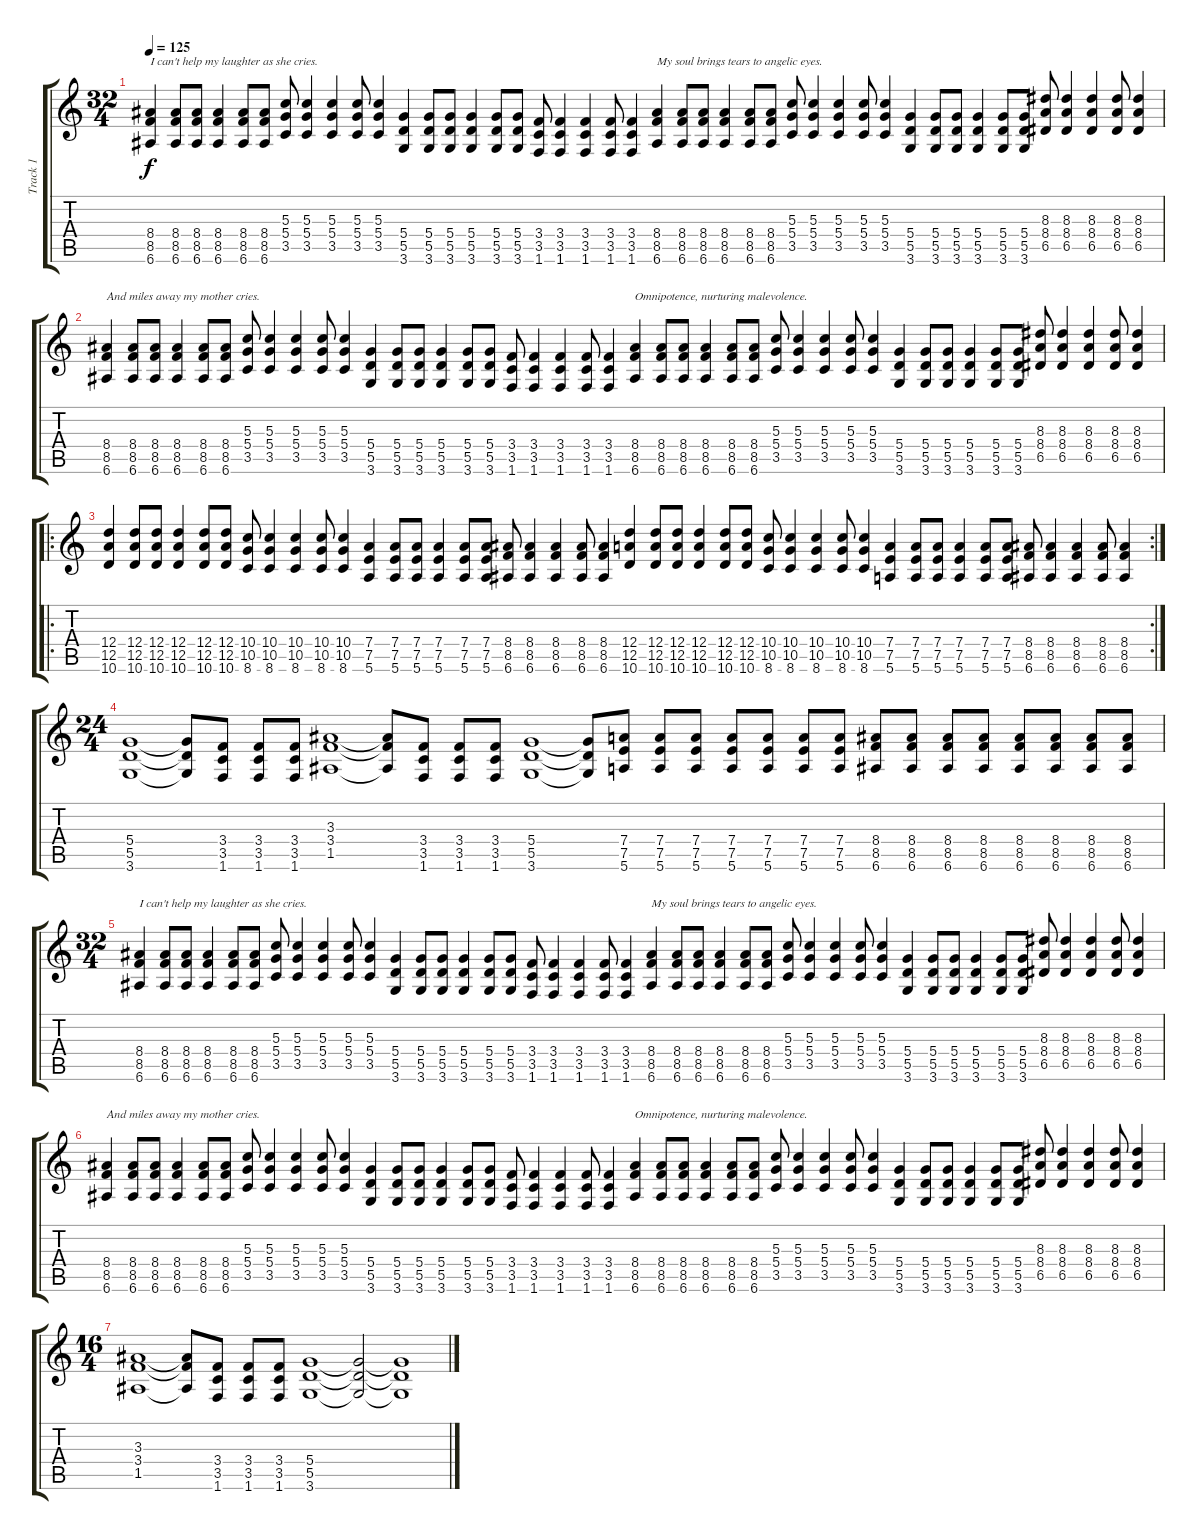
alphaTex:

\track ("Track 1" "Track 1") {instrument electricguitarclean}
\staff {score tabs}
\tuning (E4 B3 G3 D3 A2 E2) {hide}
\ts (32 4)
\tempo 125
\clef g2
\ks c
(8.4 8.5 6.6).4{txt "I can't help my laughter as she cries." dy f} (8.4 8.5 6.6).8 (8.4 8.5 6.6).8 (8.4 8.5 6.6).4 (8.4 8.5 6.6).8 (8.4 8.5 6.6).8 (5.3 5.4 3.5).8 (5.3 5.4 3.5).4 (5.3 5.4 3.5).4 (5.3 5.4 3.5).8 (5.3 5.4 3.5).4 (5.4 5.5 3.6).4 (5.4 5.5 3.6).8 (5.4 5.5 3.6).8 (5.4 5.5 3.6).4 (5.4 5.5 3.6).8 (5.4 5.5 3.6).8 (3.4 3.5 1.6).8 (3.4 3.5 1.6).4 (3.4 3.5 1.6).4 (3.4 3.5 1.6).8 (3.4 3.5 1.6).4 (8.4 8.5 6.6).4{txt "My soul brings tears to angelic eyes."} (8.4 8.5 6.6).8 (8.4 8.5 6.6).8 (8.4 8.5 6.6).4 (8.4 8.5 6.6).8 (8.4 8.5 6.6).8 (5.3 5.4 3.5).8 (5.3 5.4 3.5).4 (5.3 5.4 3.5).4 (5.3 5.4 3.5).8 (5.3 5.4 3.5).4 (5.4 5.5 3.6).4 (5.4 5.5 3.6).8 (5.4 5.5 3.6).8 (5.4 5.5 3.6).4 (5.4 5.5 3.6).8 (5.4 5.5 3.6).8 (8.3 8.4 6.5).8 (8.3 8.4 6.5).4 (8.3 8.4 6.5).4 (8.3 8.4 6.5).8 (8.3 8.4 6.5).4 |
(8.4 8.5 6.6).4{txt "And miles away my mother cries."} (8.4 8.5 6.6).8 (8.4 8.5 6.6).8 (8.4 8.5 6.6).4 (8.4 8.5 6.6).8 (8.4 8.5 6.6).8 (5.3 5.4 3.5).8 (5.3 5.4 3.5).4 (5.3 5.4 3.5).4 (5.3 5.4 3.5).8 (5.3 5.4 3.5).4 (5.4 5.5 3.6).4 (5.4 5.5 3.6).8 (5.4 5.5 3.6).8 (5.4 5.5 3.6).4 (5.4 5.5 3.6).8 (5.4 5.5 3.6).8 (3.4 3.5 1.6).8 (3.4 3.5 1.6).4 (3.4 3.5 1.6).4 (3.4 3.5 1.6).8 (3.4 3.5 1.6).4 (8.4 8.5 6.6).4{txt "Omnipotence, nurturing malevolence."} (8.4 8.5 6.6).8 (8.4 8.5 6.6).8 (8.4 8.5 6.6).4 (8.4 8.5 6.6).8 (8.4 8.5 6.6).8 (5.3 5.4 3.5).8 (5.3 5.4 3.5).4 (5.3 5.4 3.5).4 (5.3 5.4 3.5).8 (5.3 5.4 3.5).4 (5.4 5.5 3.6).4 (5.4 5.5 3.6).8 (5.4 5.5 3.6).8 (5.4 5.5 3.6).4 (5.4 5.5 3.6).8 (5.4 5.5 3.6).8 (8.3 8.4 6.5).8 (8.3 8.4 6.5).4 (8.3 8.4 6.5).4 (8.3 8.4 6.5).8 (8.3 8.4 6.5).4 |
\ro
\rc 2
(12.4 12.5 10.6).4 (12.4 12.5 10.6).8 (12.4 12.5 10.6).8 (12.4 12.5 10.6).4 (12.4 12.5 10.6).8 (12.4 12.5 10.6).8 (10.4 10.5 8.6).8 (10.4 10.5 8.6).4 (10.4 10.5 8.6).4 (10.4 10.5 8.6).8 (10.4 10.5 8.6).4 (7.4 7.5 5.6).4 (7.4 7.5 5.6).8 (7.4 7.5 5.6).8 (7.4 7.5 5.6).4 (7.4 7.5 5.6).8 (7.4 7.5 5.6).8 (8.4 8.5 6.6).8 (8.4 8.5 6.6).4 (8.4 8.5 6.6).4 (8.4 8.5 6.6).8 (8.4 8.5 6.6).4 (12.4 12.5 10.6).4 (12.4 12.5 10.6).8 (12.4 12.5 10.6).8 (12.4 12.5 10.6).4 (12.4 12.5 10.6).8 (12.4 12.5 10.6).8 (10.4 10.5 8.6).8 (10.4 10.5 8.6).4 (10.4 10.5 8.6).4 (10.4 10.5 8.6).8 (10.4 10.5 8.6).4 (7.4 7.5 5.6).4 (7.4 7.5 5.6).8 (7.4 7.5 5.6).8 (7.4 7.5 5.6).4 (7.4 7.5 5.6).8 (7.4 7.5 5.6).8 (8.4 8.5 6.6).8 (8.4 8.5 6.6).4 (8.4 8.5 6.6).4 (8.4 8.5 6.6).8 (8.4 8.5 6.6).4 |
\ts (24 4)
(5.4 5.5 3.6).1 (5.4{t} 5.5{t} 3.6{t}).8 (3.4 3.5 1.6).8 (3.4 3.5 1.6).8 (3.4 3.5 1.6).8 (3.3 3.4 1.5).1 (3.3{t} 3.4{t} 1.5{t}).8 (3.4 3.5 1.6).8 (3.4 3.5 1.6).8 (3.4 3.5 1.6).8 (5.4 5.5 3.6).1 (5.4{t} 5.5{t} 3.6{t}).8 (7.4 7.5 5.6).8 (7.4 7.5 5.6).8 (7.4 7.5 5.6).8 (7.4 7.5 5.6).8 (7.4 7.5 5.6).8 (7.4 7.5 5.6).8 (7.4 7.5 5.6).8 (8.4 8.5 6.6).8 (8.4 8.5 6.6).8 (8.4 8.5 6.6).8 (8.4 8.5 6.6).8 (8.4 8.5 6.6).8 (8.4 8.5 6.6).8 (8.4 8.5 6.6).8 (8.4 8.5 6.6).8 |
\ts (32 4)
(8.4 8.5 6.6).4{txt "I can't help my laughter as she cries."} (8.4 8.5 6.6).8 (8.4 8.5 6.6).8 (8.4 8.5 6.6).4 (8.4 8.5 6.6).8 (8.4 8.5 6.6).8 (5.3 5.4 3.5).8 (5.3 5.4 3.5).4 (5.3 5.4 3.5).4 (5.3 5.4 3.5).8 (5.3 5.4 3.5).4 (5.4 5.5 3.6).4 (5.4 5.5 3.6).8 (5.4 5.5 3.6).8 (5.4 5.5 3.6).4 (5.4 5.5 3.6).8 (5.4 5.5 3.6).8 (3.4 3.5 1.6).8 (3.4 3.5 1.6).4 (3.4 3.5 1.6).4 (3.4 3.5 1.6).8 (3.4 3.5 1.6).4 (8.4 8.5 6.6).4{txt "My soul brings tears to angelic eyes."} (8.4 8.5 6.6).8 (8.4 8.5 6.6).8 (8.4 8.5 6.6).4 (8.4 8.5 6.6).8 (8.4 8.5 6.6).8 (5.3 5.4 3.5).8 (5.3 5.4 3.5).4 (5.3 5.4 3.5).4 (5.3 5.4 3.5).8 (5.3 5.4 3.5).4 (5.4 5.5 3.6).4 (5.4 5.5 3.6).8 (5.4 5.5 3.6).8 (5.4 5.5 3.6).4 (5.4 5.5 3.6).8 (5.4 5.5 3.6).8 (8.3 8.4 6.5).8 (8.3 8.4 6.5).4 (8.3 8.4 6.5).4 (8.3 8.4 6.5).8 (8.3 8.4 6.5).4 |
(8.4 8.5 6.6).4{txt "And miles away my mother cries."} (8.4 8.5 6.6).8 (8.4 8.5 6.6).8 (8.4 8.5 6.6).4 (8.4 8.5 6.6).8 (8.4 8.5 6.6).8 (5.3 5.4 3.5).8 (5.3 5.4 3.5).4 (5.3 5.4 3.5).4 (5.3 5.4 3.5).8 (5.3 5.4 3.5).4 (5.4 5.5 3.6).4 (5.4 5.5 3.6).8 (5.4 5.5 3.6).8 (5.4 5.5 3.6).4 (5.4 5.5 3.6).8 (5.4 5.5 3.6).8 (3.4 3.5 1.6).8 (3.4 3.5 1.6).4 (3.4 3.5 1.6).4 (3.4 3.5 1.6).8 (3.4 3.5 1.6).4 (8.4 8.5 6.6).4{txt "Omnipotence, nurturing malevolence."} (8.4 8.5 6.6).8 (8.4 8.5 6.6).8 (8.4 8.5 6.6).4 (8.4 8.5 6.6).8 (8.4 8.5 6.6).8 (5.3 5.4 3.5).8 (5.3 5.4 3.5).4 (5.3 5.4 3.5).4 (5.3 5.4 3.5).8 (5.3 5.4 3.5).4 (5.4 5.5 3.6).4 (5.4 5.5 3.6).8 (5.4 5.5 3.6).8 (5.4 5.5 3.6).4 (5.4 5.5 3.6).8 (5.4 5.5 3.6).8 (8.3 8.4 6.5).8 (8.3 8.4 6.5).4 (8.3 8.4 6.5).4 (8.3 8.4 6.5).8 (8.3 8.4 6.5).4 |
\ts (16 4)
(3.3 3.4 1.5).1 (3.3{t} 3.4{t} 1.5{t}).8 (3.4 3.5 1.6).8 (3.4 3.5 1.6).8 (3.4 3.5 1.6).8 (5.4 5.5 3.6).1 (5.4{t} 5.5{t} 3.6{t}).2{volume 0} (5.4{t} 5.5{t} 3.6{t}).1
